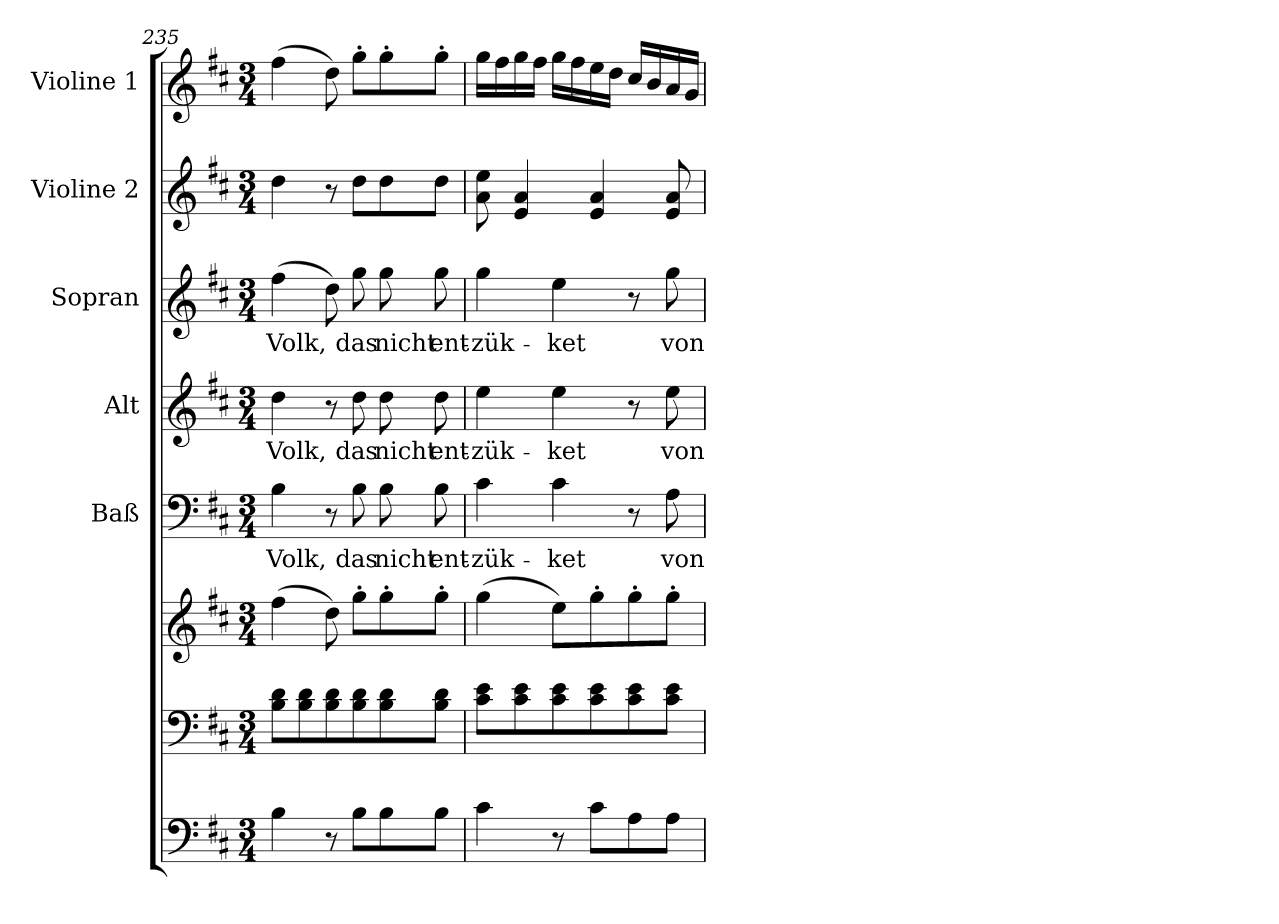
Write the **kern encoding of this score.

**kern	**kern	**kern	**kern	**text	**kern	**text	**kern	**text	**kern	**kern
*part7	*part6	*part6	*part5	*part5	*part4	*part4	*part3	*part3	*part2	*part1
*staff8	*staff7	*staff6	*staff5	*staff5	*staff4	*staff4	*staff3	*staff3	*staff2	*staff1
*	*	*	*I"Baß	*	*I"Alt	*	*I"Sopran	*	*I"Violine 2	*I"Violine 1
*	*	*	*	*	*	*	*	*	*I'Vln	*I'Vln
*clefF4	*clefF4	*clefG2	*clefF4	*	*clefG2	*	*clefG2	*	*clefG2	*clefG2
*ITrd7c12	*	*	*	*	*	*	*	*	*	*
*k[f#c#]	*k[f#c#]	*k[f#c#]	*k[f#c#]	*	*k[f#c#]	*	*k[f#c#]	*	*k[f#c#]	*k[f#c#]
*D:	*D:	*D:	*D:	*	*D:	*	*D:	*	*D:	*D:
*M3/4	*M3/4	*M3/4	*M3/4	*	*M3/4	*	*M3/4	*	*M3/4	*M3/4
=235	=235	=235	=235	=235	=235	=235	=235	=235	=235	=235
!	!	!	!	!LO:LY:b	!	!LO:LY:b	!	!LO:LY:b	!	!
4BB\	8B\ 8d\L	(>4ff#\	4B\	Volk,	4dd\	Volk,	(>4ff#\	Volk,	4dd\	(>4ff#\
.	8B\ 8d\	.	.	.	.	.	.	.	.	.
8r	8B\ 8d\	8dd\)	8r	.	8r	.	8dd\)	.	8r	8dd\)
!	!	!	!	!LO:LY:b	!	!LO:LY:b	!	!LO:LY:b	!	!
8BB\L	8B\ 8d\	8gg'>\L	8B\	das	8dd\	das	8gg\	das	8dd\L	8gg'>\L
!	!	!	!	!LO:LY:b	!	!LO:LY:b	!	!LO:LY:b	!	!
8BB\	8B\ 8d\	8gg'>\	8B\	nicht	8dd\	nicht	8gg\	nicht	8dd\	8gg'>\
!	!	!	!	!LO:LY:b	!	!LO:LY:b	!	!LO:LY:b	!	!
8BB\J	8B\ 8d\J	8gg'>\J	8B\	ent-	8dd\	ent-	8gg\	ent-	8dd\J	8gg'>\J
=236	=236	=236	=236	=236	=236	=236	=236	=236	=236	=236
!	!	!	!	!LO:LY:b	!	!LO:LY:b	!	!LO:LY:b	!	!
4C#\	8c#\ 8e\L	(>4gg\	4c#\	-zük-	4ee\	-zük-	4gg\	-zük-	8a\ 8ee\	16gg\LL
.	.	.	.	.	.	.	.	.	.	16ff#\
.	8c#\ 8e\	.	.	.	.	.	.	.	4e/ 4a/	16gg\
.	.	.	.	.	.	.	.	.	.	16ff#\JJ
!	!	!	!	!LO:LY:b	!	!LO:LY:b	!	!LO:LY:b	!	!
8r	8c#\ 8e\	8ee\L)	4c#\	-ket	4ee\	-ket	4ee\	-ket	.	16gg\LL
.	.	.	.	.	.	.	.	.	.	16ff#\
8C#\L	8c#\ 8e\	8gg'>\	.	.	.	.	.	.	4e/ 4a/	16ee\
.	.	.	.	.	.	.	.	.	.	16dd\JJ
8AA\	8c#\ 8e\	8gg'>\	8r	.	8r	.	8r	.	.	16cc#/LL
.	.	.	.	.	.	.	.	.	.	16b/
!	!	!	!	!LO:LY:b	!	!LO:LY:b	!	!LO:LY:b	!	!
8AA\J	8c#\ 8e\J	8gg'>\J	8A\	von	8ee\	von	8gg\	von	8e/ 8a/	16a/
.	.	.	.	.	.	.	.	.	.	16g/JJ
=	=	=	=	=	=	=	=	=	=	=
*-	*-	*-	*-	*-	*-	*-	*-	*-	*-	*-
